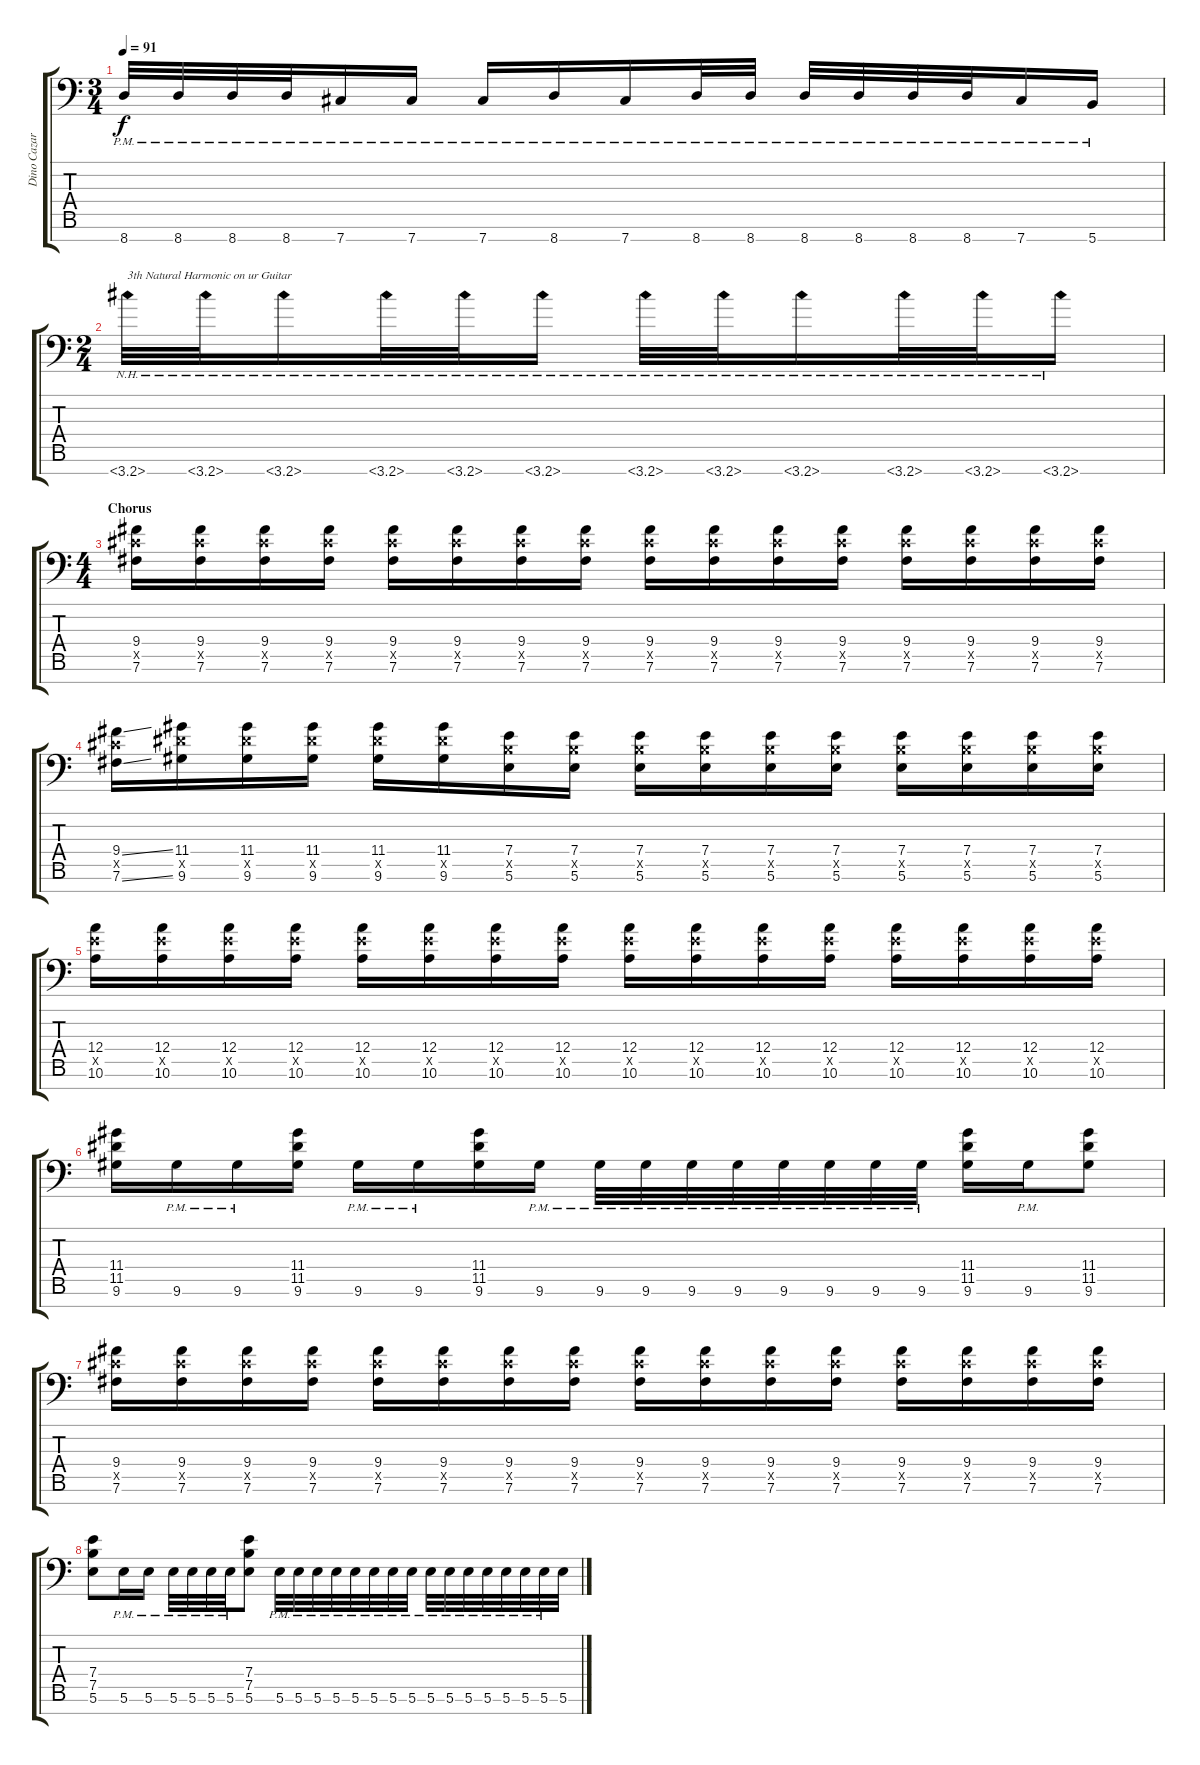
\track ("Dino Cazares" "Dino Cazar") {instrument distortionguitar}
\staff {score tabs}
\tuning (B3 G3 D3 A2 E2 B1 Gb1) {hide}
\ts (3 4)
\tempo 91
\clef f4
\ks c
8.7{pm}.32{dy f} 8.7{pm}.32 8.7{pm}.32 8.7{pm}.32 7.7{pm}.16 7.7{pm}.16 7.7{pm}.16 8.7{pm}.16 7.7{pm}.16 8.7{pm}.32 8.7{pm}.32 8.7{pm}.32 8.7{pm}.32 8.7{pm}.32 8.7{pm}.32 7.7{pm}.16 5.7{pm}.16 |
\ts (2 4)
3.7{nh}.32{txt "3th Natural Harmonic on ur Guitar"} 3.7{nh}.32 3.7{nh}.16 3.7{nh}.32 3.7{nh}.32 3.7{nh}.16 3.7{nh}.32 3.7{nh}.32 3.7{nh}.16 3.7{nh}.32 3.7{nh}.32 3.7{nh}.16 |
\ts (4 4)
\section ("" "Chorus")
(9.4 9.5{x} 7.6).16 (9.4 9.5{x} 7.6).16 (9.4 9.5{x} 7.6).16 (9.4 9.5{x} 7.6).16 (9.4 9.5{x} 7.6).16 (9.4 9.5{x} 7.6).16 (9.4 9.5{x} 7.6).16 (9.4 9.5{x} 7.6).16 (9.4 9.5{x} 7.6).16 (9.4 9.5{x} 7.6).16 (9.4 9.5{x} 7.6).16 (9.4 9.5{x} 7.6).16 (9.4 9.5{x} 7.6).16 (9.4 9.5{x} 7.6).16 (9.4 9.5{x} 7.6).16 (9.4 9.5{x} 7.6).16 |
(9.4{ss} 9.5{x} 7.6{ss}).16 (11.4 11.5{x} 9.6).16 (11.4 11.5{x} 9.6).16 (11.4 11.5{x} 9.6).16 (11.4 11.5{x} 9.6).16 (11.4 11.5{x} 9.6).16 (7.4 7.5{x} 5.6).16 (7.4 7.5{x} 5.6).16 (7.4 7.5{x} 5.6).16 (7.4 7.5{x} 5.6).16 (7.4 7.5{x} 5.6).16 (7.4 7.5{x} 5.6).16 (7.4 7.5{x} 5.6).16 (7.4 7.5{x} 5.6).16 (7.4 7.5{x} 5.6).16 (7.4 7.5{x} 5.6).16 |
(12.4 12.5{x} 10.6).16 (12.4 12.5{x} 10.6).16 (12.4 12.5{x} 10.6).16 (12.4 12.5{x} 10.6).16 (12.4 12.5{x} 10.6).16 (12.4 12.5{x} 10.6).16 (12.4 12.5{x} 10.6).16 (12.4 12.5{x} 10.6).16 (12.4 12.5{x} 10.6).16 (12.4 12.5{x} 10.6).16 (12.4 12.5{x} 10.6).16 (12.4 12.5{x} 10.6).16 (12.4 12.5{x} 10.6).16 (12.4 12.5{x} 10.6).16 (12.4 12.5{x} 10.6).16 (12.4 12.5{x} 10.6).16 |
(11.4 11.5 9.6).16 9.6{pm}.16 9.6{pm}.16 (11.4 11.5 9.6).16 9.6{pm}.16 9.6{pm}.16 (11.4 11.5 9.6).16 9.6{pm}.16 9.6{pm}.32 9.6{pm}.32 9.6{pm}.32 9.6{pm}.32 9.6{pm}.32 9.6{pm}.32 9.6{pm}.32 9.6{pm}.32 (11.4 11.5 9.6).16 9.6{pm}.16 (11.4 11.5 9.6).8 |
(9.4 9.5{x} 7.6).16 (9.4 9.5{x} 7.6).16 (9.4 9.5{x} 7.6).16 (9.4 9.5{x} 7.6).16 (9.4 9.5{x} 7.6).16 (9.4 9.5{x} 7.6).16 (9.4 9.5{x} 7.6).16 (9.4 9.5{x} 7.6).16 (9.4 9.5{x} 7.6).16 (9.4 9.5{x} 7.6).16 (9.4 9.5{x} 7.6).16 (9.4 9.5{x} 7.6).16 (9.4 9.5{x} 7.6).16 (9.4 9.5{x} 7.6).16 (9.4 9.5{x} 7.6).16 (9.4 9.5{x} 7.6).16 |
(7.4 7.5 5.6).8 5.6{pm}.16 5.6{pm}.16 5.6{pm}.32 5.6{pm}.32 5.6{pm}.32 5.6{pm}.32 (7.4 7.5 5.6).8 5.6{pm}.32 5.6{pm}.32 5.6{pm}.32 5.6{pm}.32 5.6{pm}.32 5.6{pm}.32 5.6{pm}.32 5.6{pm}.32 5.6{pm}.32 5.6{pm}.32 5.6{pm}.32 5.6{pm}.32 5.6{pm}.32 5.6{pm}.32 5.6{pm}.32 5.6.32
